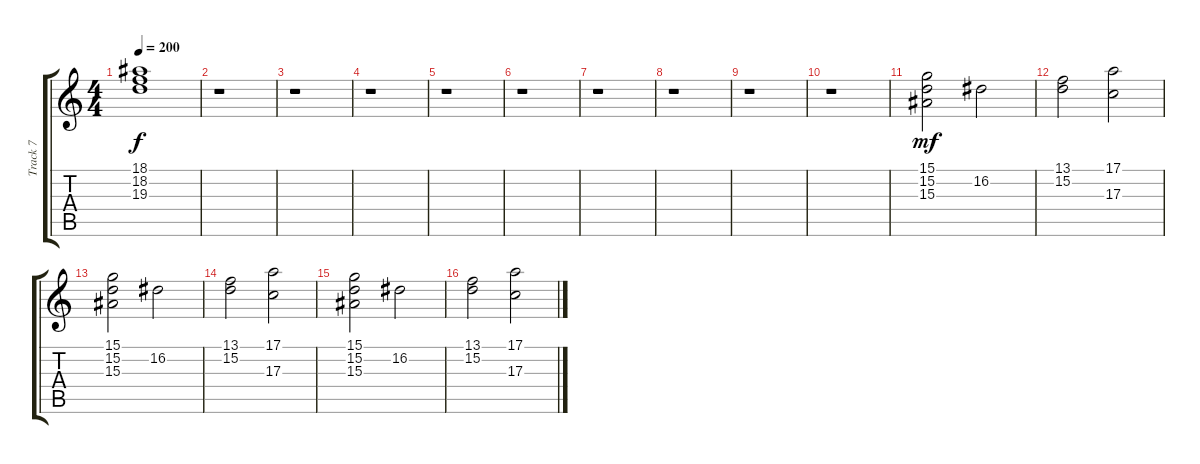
\track ("Track 7" "Track 7") {instrument choiraahs}
\staff {score tabs}
\tuning (E4 B3 G3 D3 A2 E2) {hide}
\ts (4 4)
\tempo 200
\clef g2
\ks c
(18.1 18.2 19.3).1{dy f} |
r.1 |
r.1 |
r.1 |
r.1 |
r.1 |
r.1 |
r.1 |
r.1 |
r.1 |
(15.1 15.2 15.3).2{dy mf} 16.2.2 |
(13.1 15.2).2 (17.1 17.3).2 |
(15.1 15.2 15.3).2 16.2.2 |
(13.1 15.2).2 (17.1 17.3).2 |
(15.1 15.2 15.3).2 16.2.2 |
(13.1 15.2).2 (17.1 17.3).2
